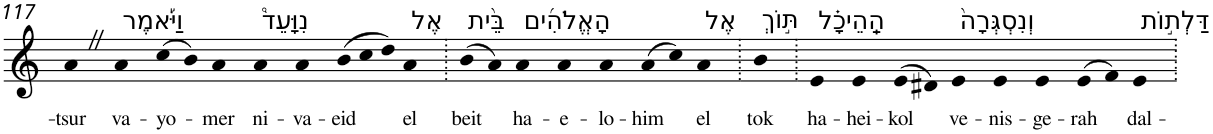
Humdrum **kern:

**kern	**text
*part1	*part1
*staff1	*staff1
*I"Piano	*
*I'Pno	*
!!LO:PB:g=z
*clefG2	*
*k[]	*
=117	=117
!	!LO:LY:b
4aZ	-tsur
!LO:TX:a:t=וַיֹּ֡אמֶר	!
!	!LO:LY:b
4a	va-
!	!LO:LY:b
(>8cc	-yo-
8b)	.
!	!LO:LY:b
4a	-mer
!LO:TX:a:t=נִוָּעֵד֩	!
!	!LO:LY:b
4a	ni-
!	!LO:LY:b
4a	-va-
*Xtuplet	*
!	!LO:LY:b
(>12b	-eid
12cc	.
12dd)	.
!LO:TX:a:t=אֶל	!
!	!LO:LY:b
4a	el
=118.	=118.
!LO:TX:a:t=בֵּ֨ית	!
!	!LO:LY:b
(>8b	beit
8a)	.
!LO:TX:a:t=הָאֱלֹהִ֜ים	!
!	!LO:LY:b
4a	ha-
!	!LO:LY:b
4a	-e-
!	!LO:LY:b
4a	-lo-
!	!LO:LY:b
(>8a	-him
8cc)	.
!LO:TX:a:t=אֶל	!
!	!LO:LY:b
4a	el
=119.	=119.
!LO:TX:a:t=תּ֣וֹךְ	!
!	!LO:LY:b
4b	tok
=120.	=120.
!LO:TX:a:t=הַֽהֵיכָ֗ל	!
!	!LO:LY:b
4e	ha-
!	!LO:LY:b
4e	-hei-
!	!LO:LY:b
(>8e	-kol
8d#X)	.
!LO:TX:a:t=וְנִסְגְּרָה֙	!
!	!LO:LY:b
4e	ve-
!	!LO:LY:b
4e	-nis-
!	!LO:LY:b
4e	-ge-
!	!LO:LY:b
(>8e	-rah
8f)	.
!LO:TX:a:t=דַּלְת֣וֹת	!
!	!LO:LY:b
4e	dal-
=.	=.
*-	*-
